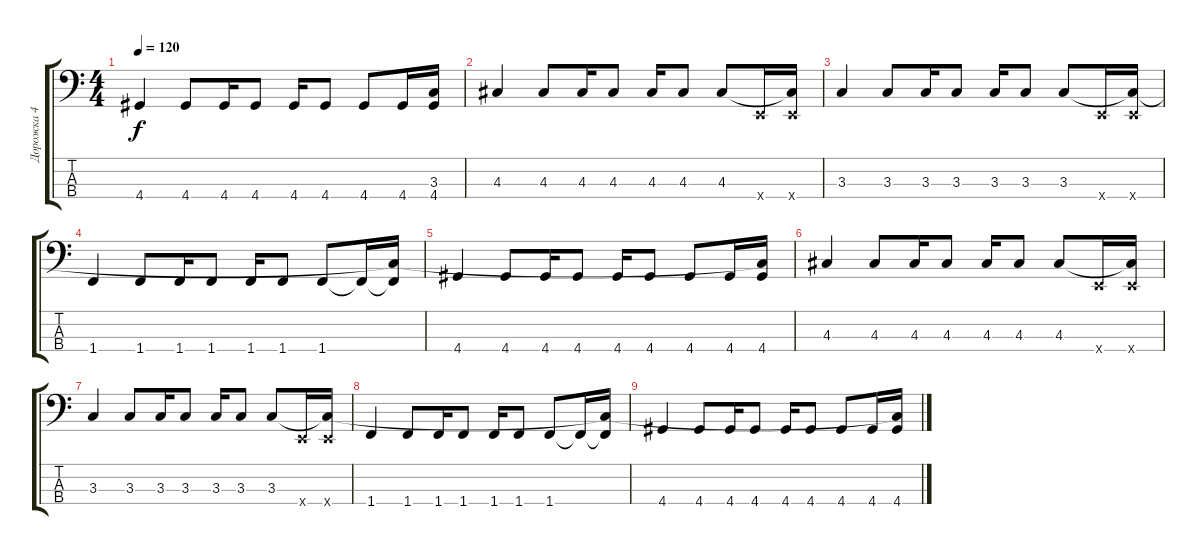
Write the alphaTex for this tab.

\track ("Дорожка 4" "Дорожка 4") {instrument electricbassfinger}
\staff {score tabs}
\tuning (G2 D2 A1 E1) {hide}
\ts (4 4)
\tempo 120
\clef f4
\ks c
4.4.4{dy f} 4.4.8 4.4.16 4.4.8 4.4.16 4.4.8 4.4.8 4.4.16 (3.3{t} 4.4).16 |
4.3.4 4.3.8 4.3.16 4.3.8 4.3.16 4.3.8 4.3.8 0.4{x}.16 (4.3{t} 0.4{x}).16 |
3.3.4 3.3.8 3.3.16 3.3.8 3.3.16 3.3.8 3.3.8 0.4{x}.16 (3.3{t} 0.4{x}).16 |
1.4.4 1.4.8 1.4.16 1.4.8 1.4.16 1.4.8 1.4.8 1.4{t}.16 (3.3{t} 1.4{t}).16 |
4.4.4 4.4.8 4.4.16 4.4.8 4.4.16 4.4.8 4.4.8 4.4.16 (3.3{t} 4.4).16 |
4.3.4 4.3.8 4.3.16 4.3.8 4.3.16 4.3.8 4.3.8 0.4{x}.16 (4.3{t} 0.4{x}).16 |
3.3.4 3.3.8 3.3.16 3.3.8 3.3.16 3.3.8 3.3.8 0.4{x}.16 (3.3{t} 0.4{x}).16 |
1.4.4 1.4.8 1.4.16 1.4.8 1.4.16 1.4.8 1.4.8 1.4{t}.16 (3.3{t} 1.4{t}).16 |
4.4.4 4.4.8 4.4.16 4.4.8 4.4.16 4.4.8 4.4.8 4.4.16 (3.3{t} 4.4).16
